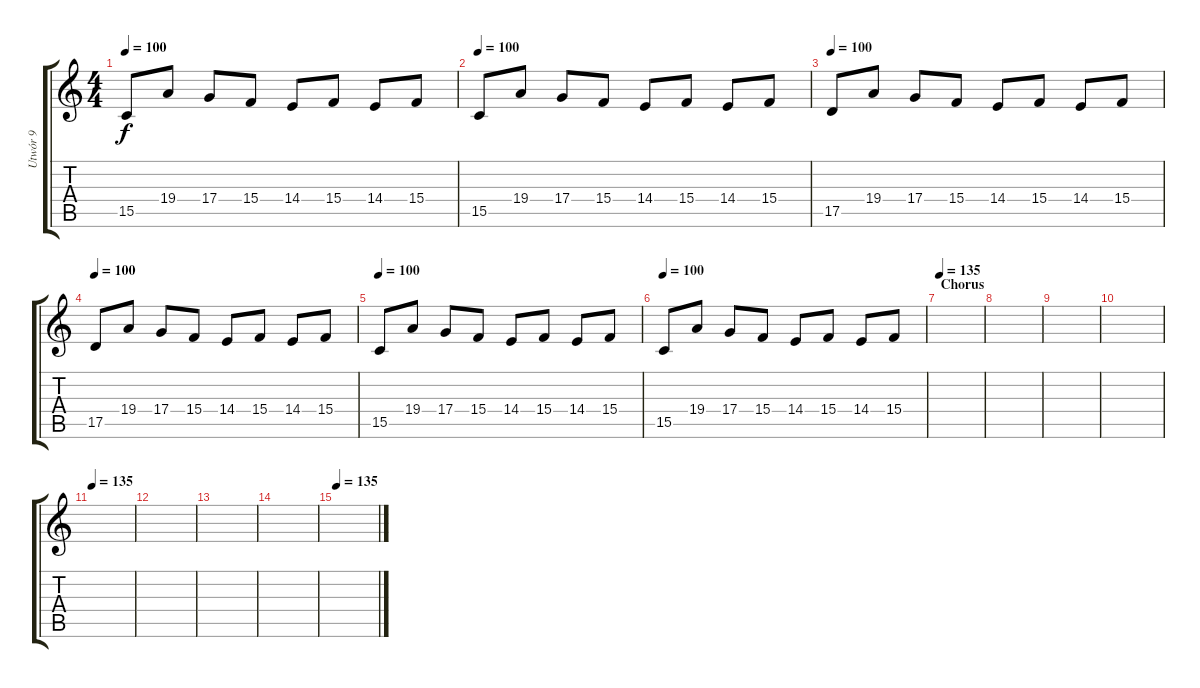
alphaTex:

\track ("Utwór 9" "Utwór 9") {instrument pad8sweep}
\staff {score tabs}
\tuning (E4 B3 G3 D3 A2 E2) {hide}
\ts (4 4)
\tempo 100
\clef g2
\ks c
15.5.8{dy f} 19.4.8 17.4.8 15.4.8 14.4.8 15.4.8 14.4.8 15.4.8 |
\tempo 100
15.5.8 19.4.8 17.4.8 15.4.8 14.4.8 15.4.8 14.4.8 15.4.8 |
\tempo 100
17.5.8 19.4.8 17.4.8 15.4.8 14.4.8 15.4.8 14.4.8 15.4.8 |
\tempo 100
17.5.8 19.4.8 17.4.8 15.4.8 14.4.8 15.4.8 14.4.8 15.4.8 |
\tempo 100
15.5.8 19.4.8 17.4.8 15.4.8 14.4.8 15.4.8 14.4.8 15.4.8 |
\tempo 100
15.5.8 19.4.8 17.4.8 15.4.8 14.4.8 15.4.8 14.4.8 15.4.8 |
\section ("" "Chorus")
\tempo 135
|
|
|
|
\tempo 135
|
|
|
|
\tempo 135
